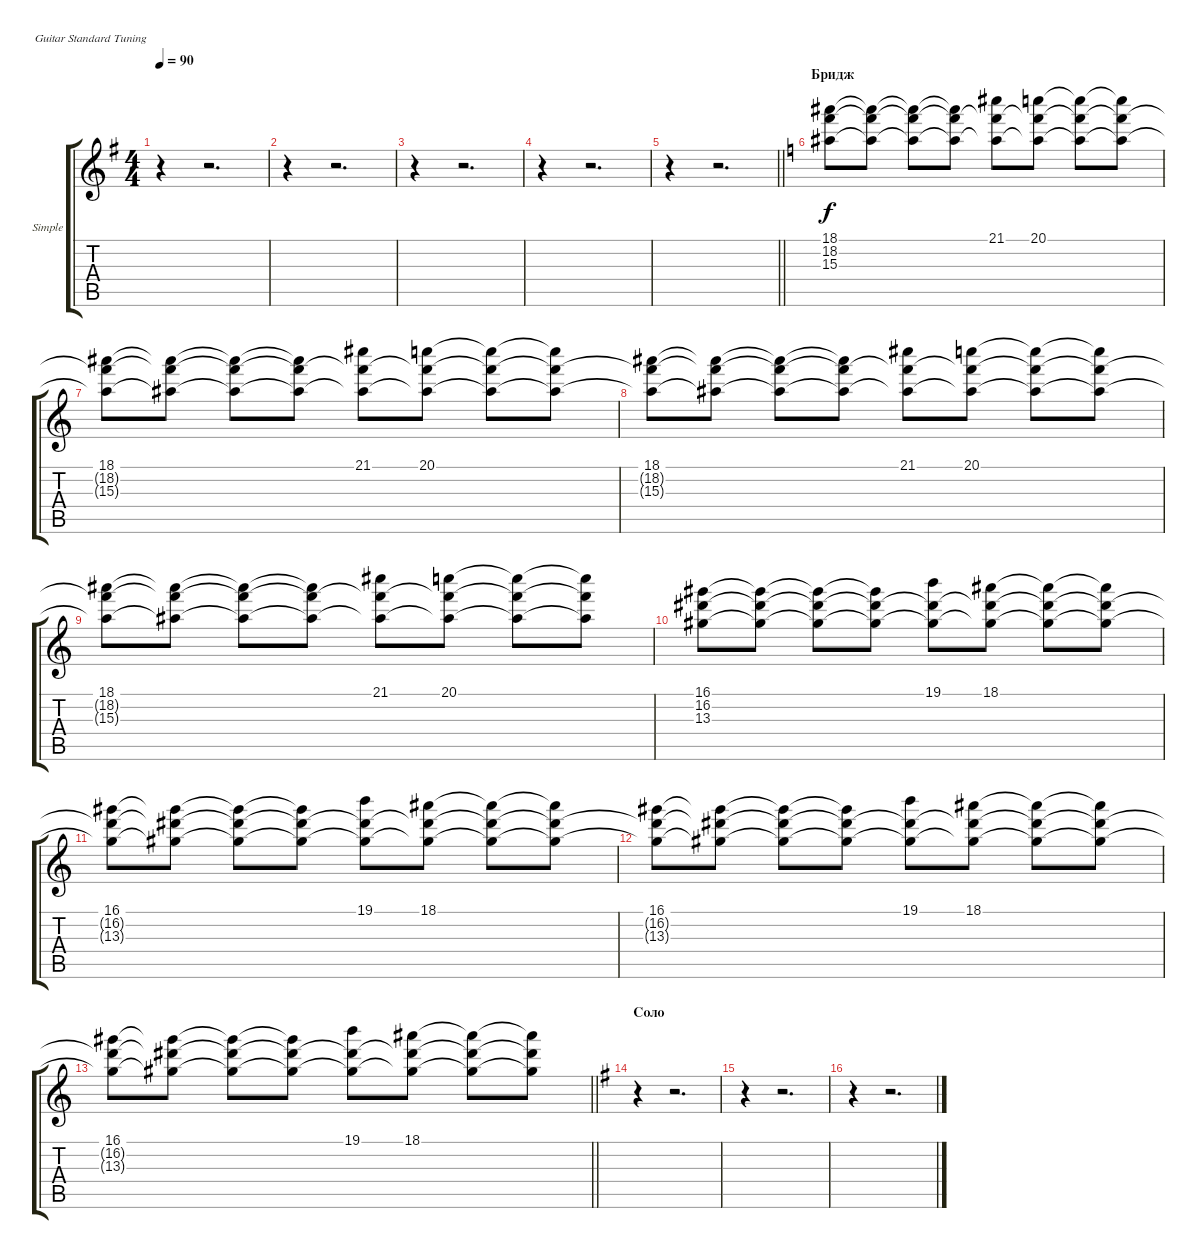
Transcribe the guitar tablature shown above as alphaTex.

\bracketExtendMode groupsimilarinstruments
\firstSystemTrackNameOrientation horizontal
\otherSystemsTrackNameOrientation horizontal
\track ("Simple" "Simple") {instrument fx6goblins}
\staff {score tabs}
\tuning (E4 B3 G3 D3 A2 E2)
\displaytranspose 12
\ts (4 4)
\tempo 90
\clef g2
\ks eminor
r.4{dy f} r.2{d} |
r.4 r.2{d} |
r.4 r.2{d} |
r.4 r.2{d} |
\barLineRight lightlight
r.4 r.2{d} |
\section ("" "Бридж")
\ks c
(18.1 18.2 15.3).8 (18.1{t} 18.2{t} 15.3{t}).8 (18.1{t} 18.2{t} 15.3{t}).8 (18.1{t} 18.2{t} 15.3{t}).8 (21.1 18.2{t} 15.3{t}).8 (20.1 18.2{t} 15.3{t}).8 (20.1{t} 18.2{t} 15.3{t}).8 (20.1{t} 18.2{t} 15.3{t}).8 |
(18.1 18.2{t} 15.3{t}).8 (18.2{t} 18.1{t} 15.3{t}).8 (18.2{t} 18.1{t} 15.3{t}).8 (18.1{t} 18.2{t} 15.3{t}).8 (21.1 18.2{t} 15.3{t}).8 (20.1 18.2{t} 15.3{t}).8 (18.2{t} 20.1{t} 15.3{t}).8 (20.1{t} 18.2{t} 15.3{t}).8 |
(18.1 18.2{t} 15.3{t}).8 (18.1{t} 18.2{t} 15.3{t}).8 (18.1{t} 18.2{t} 15.3{t}).8 (18.1{t} 18.2{t} 15.3{t}).8 (21.1 18.2{t} 15.3{t}).8 (20.1 18.2{t} 15.3{t}).8 (20.1{t} 18.2{t} 15.3{t}).8 (20.1{t} 18.2{t} 15.3{t}).8 |
(18.1 18.2{t} 15.3{t}).8 (18.2{t} 18.1{t} 15.3{t}).8 (18.2{t} 18.1{t} 15.3{t}).8 (18.1{t} 18.2{t} 15.3{t}).8 (21.1 18.2{t} 15.3{t}).8 (20.1 18.2{t} 15.3{t}).8 (18.2{t} 20.1{t} 15.3{t}).8 (20.1{t} 18.2{t} 15.3{t}).8 |
(16.1 16.2 13.3).8 (13.3{t} 16.1{t} 16.2{t}).8 (13.3{t} 16.1{t} 16.2{t}).8 (16.1{t} 13.3{t} 16.2{t}).8 (19.1 13.3{t} 16.2{t}).8 (18.1 13.3{t} 16.2{t}).8 (18.1{t} 13.3{t} 16.2{t}).8 (18.1{t} 16.2{t} 13.3{t}).8 |
(16.1 16.2{t} 13.3{t}).8 (16.1{t} 16.2{t} 13.3{t}).8 (16.1{t} 16.2{t} 13.3{t}).8 (16.1{t} 16.2{t} 13.3{t}).8 (19.1 16.2{t} 13.3{t}).8 (18.1 16.2{t} 13.3{t}).8 (18.1{t} 16.2{t} 13.3{t}).8 (18.1{t} 16.2{t} 13.3{t}).8 |
(16.1 16.2{t} 13.3{t}).8 (13.3{t} 16.1{t} 16.2{t}).8 (13.3{t} 16.1{t} 16.2{t}).8 (16.1{t} 13.3{t} 16.2{t}).8 (19.1 13.3{t} 16.2{t}).8 (18.1 13.3{t} 16.2{t}).8 (13.3{t} 18.1{t} 16.2{t}).8 (18.1{t} 16.2{t} 13.3{t}).8 |
\barLineRight lightlight
(16.1 16.2{t} 13.3{t}).8 (16.1{t} 16.2{t} 13.3{t}).8 (16.1{t} 16.2{t} 13.3{t}).8 (16.1{t} 16.2{t} 13.3{t}).8 (19.1 16.2{t} 13.3{t}).8 (18.1 16.2{t} 13.3{t}).8 (18.1{t} 16.2{t} 13.3{t}).8 (18.1{t} 16.2{t} 13.3{t}).8 |
\section ("" "Соло")
\ks eminor
r.4 r.2{d} |
r.4 r.2{d} |
r.4 r.2{d}
